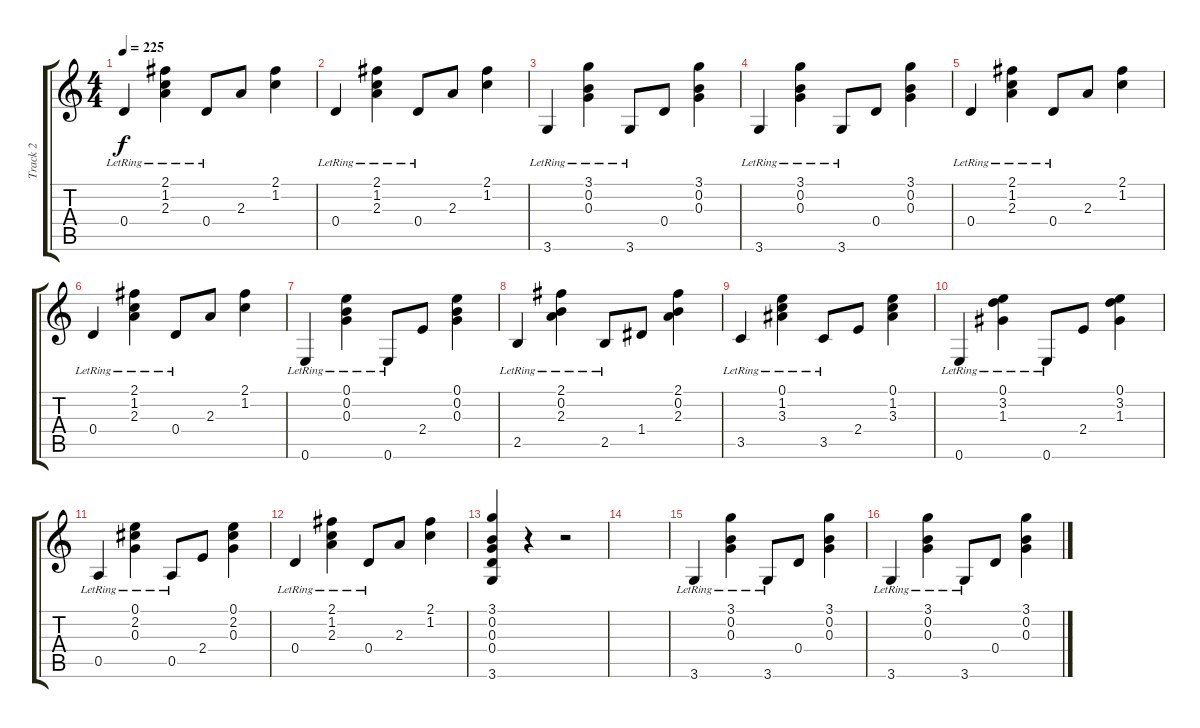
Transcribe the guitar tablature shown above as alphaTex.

\track ("Track 2" "Track 2") {instrument acousticguitarnylon}
\staff {score tabs}
\tuning (E4 B3 G3 D3 A2 E2) {hide}
\ts (4 4)
\tempo 225
\clef g2
\ks c
0.4{lr}.4{dy f} (2.1{lr} 1.2{lr} 2.3{lr}).4 0.4{lr}.8 2.3.8 (2.1 1.2).4 |
0.4{lr}.4 (2.1{lr} 1.2{lr} 2.3{lr}).4 0.4{lr}.8 2.3.8 (2.1 1.2).4 |
3.6{lr}.4 (3.1{lr} 0.2{lr} 0.3{lr}).4 3.6{lr}.8 0.4.8 (3.1 0.2 0.3).4 |
3.6{lr}.4 (3.1{lr} 0.2{lr} 0.3{lr}).4 3.6{lr}.8 0.4.8 (3.1 0.2 0.3).4 |
0.4{lr}.4 (2.1{lr} 1.2{lr} 2.3{lr}).4 0.4{lr}.8 2.3.8 (2.1 1.2).4 |
0.4{lr}.4 (2.1{lr} 1.2{lr} 2.3{lr}).4 0.4{lr}.8 2.3.8 (2.1 1.2).4 |
0.6{lr}.4 (0.1{lr} 0.2{lr} 0.3{lr}).4 0.6{lr}.8 2.4.8 (0.1 0.2 0.3).4 |
2.5{lr}.4 (2.1{lr} 0.2{lr} 2.3{lr}).4 2.5{lr}.8 1.4.8 (2.1 0.2 2.3).4 |
3.5{lr}.4 (0.1{lr} 1.2{lr} 3.3{lr}).4 3.5{lr}.8 2.4.8 (0.1 1.2 3.3).4 |
0.6{lr}.4 (0.1{lr} 3.2{lr} 1.3{lr}).4 0.6{lr}.8 2.4.8 (0.1 3.2 1.3).4 |
0.5{lr}.4 (0.1{lr} 2.2{lr} 0.3{lr}).4 0.5{lr}.8 2.4.8 (0.1 2.2 0.3).4 |
0.4{lr}.4 (2.1{lr} 1.2{lr} 2.3{lr}).4 0.4{lr}.8 2.3.8 (2.1 1.2).4 |
(3.1 0.2 0.3 0.4 3.6).4 r.4 r.2 |
|
3.6{lr}.4 (3.1{lr} 0.2{lr} 0.3{lr}).4 3.6{lr}.8 0.4.8 (3.1 0.2 0.3).4 |
3.6{lr}.4 (3.1{lr} 0.2{lr} 0.3{lr}).4 3.6{lr}.8 0.4.8 (3.1 0.2 0.3).4
